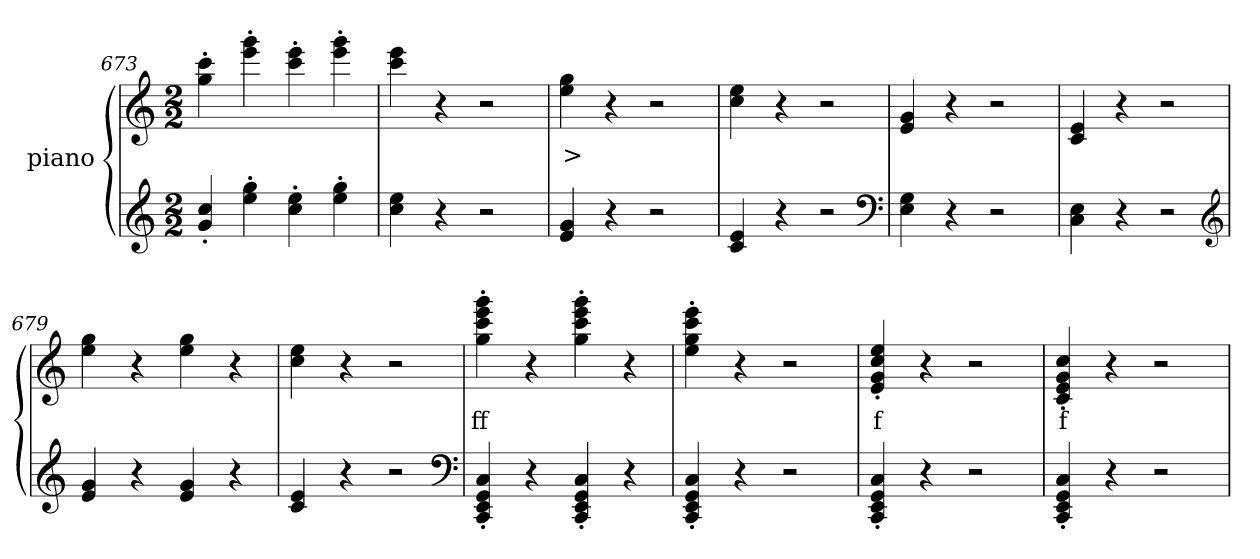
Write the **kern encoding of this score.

**kern	**kern	**text
*part2	*part1	*part1
*staff2	*staff1	*staff1
*	*I"piano	*
*clefG2	*clefG2	*
*k[]	*k[]	*
*C:	*C:	*
*M2/2	*M2/2	*
=673	=673	=673
4g'> 4cc'>	4gg'> 4ccc'>	.
4ee'> 4gg'>	4eee'> 4ggg'>	.
4cc'> 4ee'>	4ccc'> 4eee'>	.
4ee'> 4gg'>	4eee'> 4ggg'>	.
=674	=674	=674
4cc 4ee	4ccc 4eee	.
4r	4r	.
2r	2r	.
=675	=675	=675
4e 4g	4ee 4gg	>
4r	4r	.
2r	2r	.
=676	=676	=676
4c 4e	4cc 4ee	.
4r	4r	.
2r	2r	.
*clefF4	*	*
=677	=677	=677
4E 4G	4e 4g	.
4r	4r	.
2r	2r	.
=678	=678	=678
4C 4E	4c 4e	.
4r	4r	.
2r	2r	.
*clefG2	*	*
=679	=679	=679
4e 4g	4ee 4gg	.
4r	4r	.
4e 4g	4ee 4gg	.
4r	4r	.
=680	=680	=680
4c 4e	4cc 4ee	.
4r	4r	.
2r	2r	.
*clefF4	*	*
=681	=681	=681
4CC'> 4EE'> 4GG'> 4C'>	4gg'> 4ccc'> 4eee'> 4ggg'>	ff
4r	4r	.
4CC'> 4EE'> 4GG'> 4C'>	4gg'> 4ccc'> 4eee'> 4ggg'>	.
4r	4r	.
=682	=682	=682
4CC'> 4EE'> 4GG'> 4C'>	4ee'> 4gg'> 4ccc'> 4eee'>	.
4r	4r	.
2r	2r	.
=683	=683	=683
4CC'> 4EE'> 4GG'> 4C'>	4e'> 4g'> 4cc'> 4ee'>	f
4r	4r	.
2r	2r	.
=684	=684	=684
4CC'> 4EE'> 4GG'> 4C'>	4c'> 4e'> 4g'> 4cc'>	f
4r	4r	.
2r	2r	.
=	=	=
*-	*-	*-
